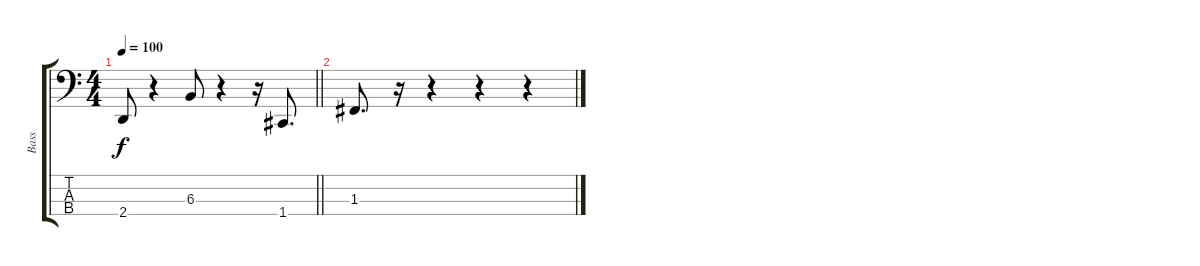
\track ("Bass" "Bass") {instrument electricbasspick}
\staff {score tabs}
\tuning (Eb2 Bb1 F1 C1) {hide}
\ts (4 4)
\tempo 100
\clef f4
\barLineRight lightlight
\ks c
2.4.8{dy f} r.4 6.3.8 r.4 r.16 1.4.8{d} |
1.3.8{d} r.16 r.4 r.4 r.4
